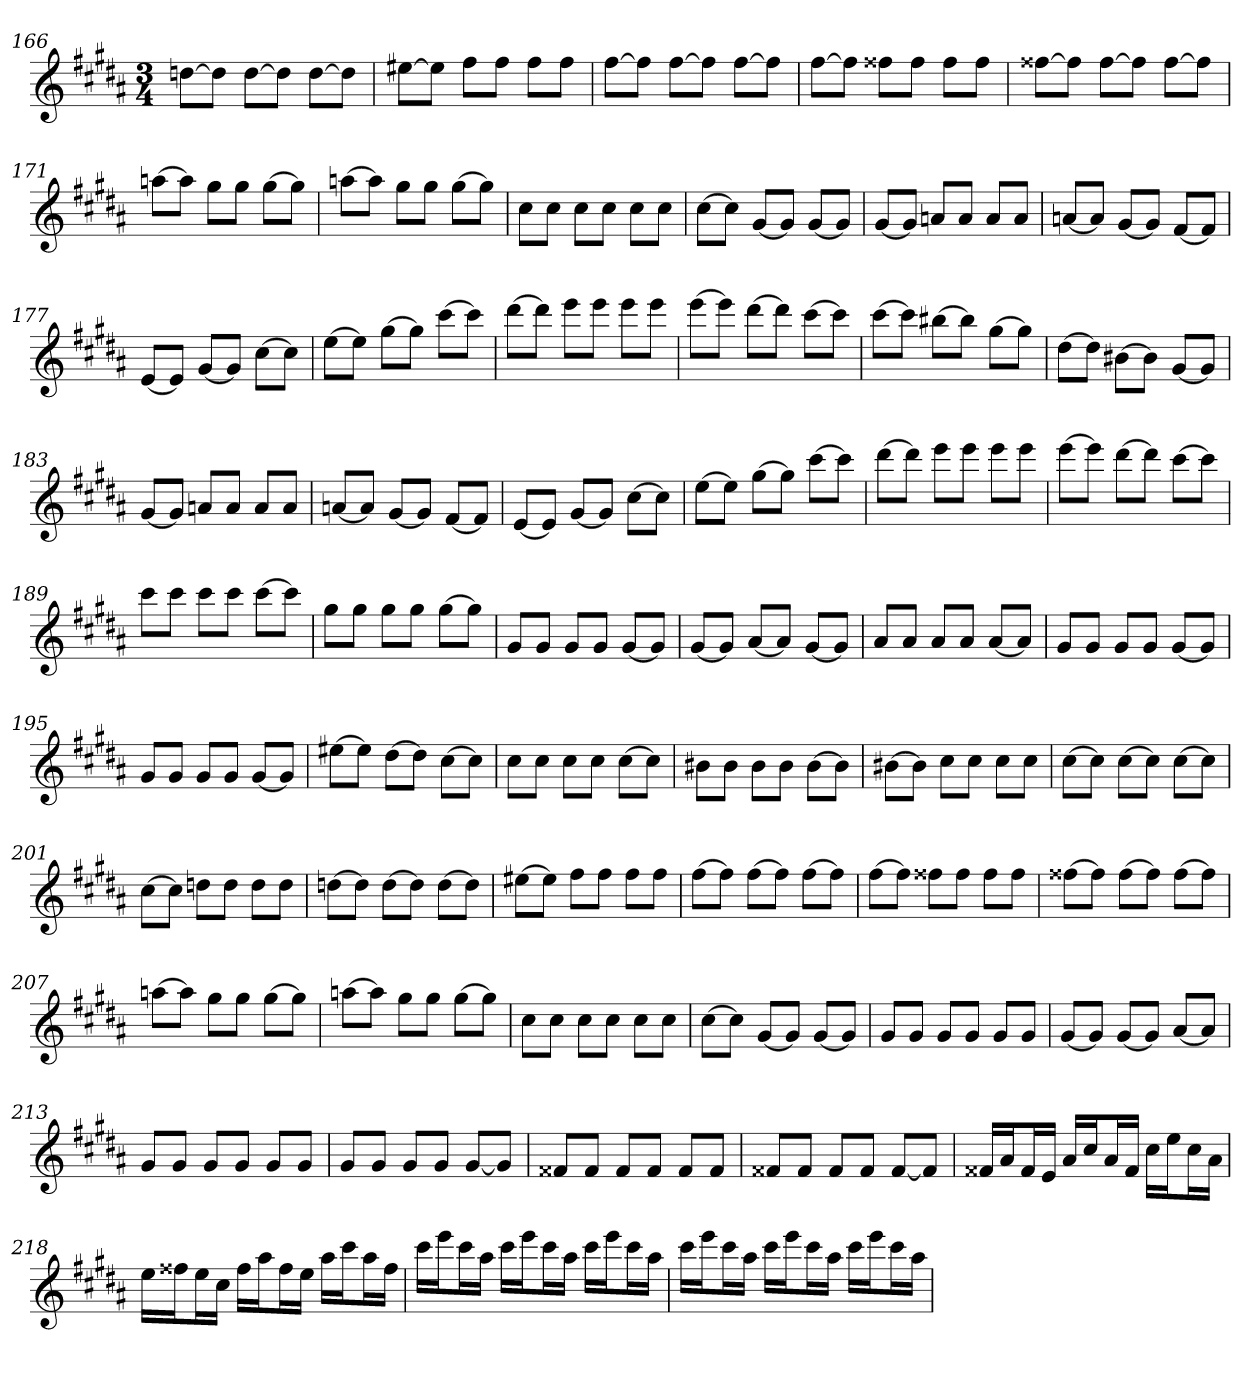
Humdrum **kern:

**kern
*part1
*staff1
*clefG2
*k[f#c#g#d#a#]
*B:
*M3/4
=166
[8ddn\L
8dd\J]
[8dd\L
8dd\J]
[8dd\L
8dd\J]
=167
[8ee#X\L
8ee#\J]
8ff#\L
8ff#\J
8ff#\L
8ff#\J
=168
[8ff#\L
8ff#\J]
[8ff#\L
8ff#\J]
[8ff#\L
8ff#\J]
=169
[8ff#\L
8ff#\J]
8ff##X\L
8ff##\J
8ff##\L
8ff##\J
=170
[8ff##X\L
8ff##\J]
[8ff##\L
8ff##\J]
[8ff##\L
8ff##\J]
=171
[8aan\L
8aa\J]
8gg#\L
8gg#\J
[8gg#\L
8gg#\J]
=172
[8aan\L
8aa\J]
8gg#\L
8gg#\J
[8gg#\L
8gg#\J]
=173
8cc#\L
8cc#\J
8cc#\L
8cc#\J
8cc#\L
8cc#\J
=174
[8cc#\L
8cc#\J]
[8g#/L
8g#/J]
[8g#/L
8g#/J]
=175
[8g#/L
8g#/J]
8an/L
8a/J
8a/L
8a/J
=176
[8an/L
8a/J]
[8g#/L
8g#/J]
[8f#/L
8f#/J]
=177
[8e/L
8e/J]
[8g#/L
8g#/J]
[8cc#\L
8cc#\J]
=178
[8ee\L
8ee\J]
[8gg#\L
8gg#\J]
[8ccc#\L
8ccc#\J]
=179
[8ddd#\L
8ddd#\J]
8eee\L
8eee\J
8eee\L
8eee\J
=180
[8eee\L
8eee\J]
[8ddd#\L
8ddd#\J]
[8ccc#\L
8ccc#\J]
=181
[8ccc#\L
8ccc#\J]
[8bb#X\L
8bb#\J]
[8gg#\L
8gg#\J]
=182
[8dd#\L
8dd#\J]
[8b#X\L
8b#\J]
[8g#/L
8g#/J]
=183
[8g#/L
8g#/J]
8an/L
8a/J
8a/L
8a/J
=184
[8an/L
8a/J]
[8g#/L
8g#/J]
[8f#/L
8f#/J]
=185
[8e/L
8e/J]
[8g#/L
8g#/J]
[8cc#\L
8cc#\J]
=186
[8ee\L
8ee\J]
[8gg#\L
8gg#\J]
[8ccc#\L
8ccc#\J]
=187
[8ddd#\L
8ddd#\J]
8eee\L
8eee\J
8eee\L
8eee\J
=188
[8eee\L
8eee\J]
[8ddd#\L
8ddd#\J]
[8ccc#\L
8ccc#\J]
=189
8ccc#\L
8ccc#\J
8ccc#\L
8ccc#\J
[8ccc#\L
8ccc#\J]
=190
8gg#\L
8gg#\J
8gg#\L
8gg#\J
[8gg#\L
8gg#\J]
=191
8g#/L
8g#/J
8g#/L
8g#/J
[8g#/L
8g#/J]
=192
[8g#/L
8g#/J]
[8a#/L
8a#/J]
[8g#/L
8g#/J]
=193
8a#/L
8a#/J
8a#/L
8a#/J
[8a#/L
8a#/J]
=194
8g#/L
8g#/J
8g#/L
8g#/J
[8g#/L
8g#/J]
=195
8g#/L
8g#/J
8g#/L
8g#/J
[8g#/L
8g#/J]
=196
[8ee#X\L
8ee#\J]
[8dd#\L
8dd#\J]
[8cc#\L
8cc#\J]
=197
8cc#\L
8cc#\J
8cc#\L
8cc#\J
[8cc#\L
8cc#\J]
=198
8b#X\L
8b#\J
8b#\L
8b#\J
[8b#\L
8b#\J]
=199
[8b#X\L
8b#\J]
8cc#\L
8cc#\J
8cc#\L
8cc#\J
=200
[8cc#\L
8cc#\J]
[8cc#\L
8cc#\J]
[8cc#\L
8cc#\J]
=201
[8cc#\L
8cc#\J]
8ddn\L
8dd\J
8dd\L
8dd\J
=202
[8ddn\L
8dd\J]
[8dd\L
8dd\J]
[8dd\L
8dd\J]
=203
[8ee#X\L
8ee#\J]
8ff#\L
8ff#\J
8ff#\L
8ff#\J
=204
[8ff#\L
8ff#\J]
[8ff#\L
8ff#\J]
[8ff#\L
8ff#\J]
=205
[8ff#\L
8ff#\J]
8ff##X\L
8ff##\J
8ff##\L
8ff##\J
=206
[8ff##X\L
8ff##\J]
[8ff##\L
8ff##\J]
[8ff##\L
8ff##\J]
=207
[8aan\L
8aa\J]
8gg#\L
8gg#\J
[8gg#\L
8gg#\J]
=208
[8aan\L
8aa\J]
8gg#\L
8gg#\J
[8gg#\L
8gg#\J]
=209
8cc#\L
8cc#\J
8cc#\L
8cc#\J
8cc#\L
8cc#\J
=210
[8cc#\L
8cc#\J]
[8g#/L
8g#/J]
[8g#/L
8g#/J]
=211
8g#/L
8g#/J
8g#/L
8g#/J
8g#/L
8g#/J
=212
[8g#/L
8g#/J]
[8g#/L
8g#/J]
[8a#/L
8a#/J]
=213
8g#/L
8g#/J
8g#/L
8g#/J
8g#/L
8g#/J
=214
8g#/L
8g#/J
8g#/L
8g#/J
[8g#/L
8g#/J]
=215
8f##X/L
8f##/J
8f##/L
8f##/J
8f##/L
8f##/J
=216
8f##X/L
8f##/J
8f##/L
8f##/J
[8f##/L
8f##/J]
=217
16f##X/LL
16a#/J
16f##/L
16e/JJ
16a#/LL
16cc#/J
16a#/L
16f##/JJ
16cc#\LL
16ee\J
16cc#\L
16a#\JJ
=218
16ee\LL
16ff##X\J
16ee\L
16cc#\JJ
16ff##\LL
16aa#\J
16ff##\L
16ee\JJ
16aa#\LL
16ccc#\J
16aa#\L
16ff##\JJ
=219
16ccc#\LL
16eee\J
16ccc#\L
16aa#\JJ
16ccc#\LL
16eee\J
16ccc#\L
16aa#\JJ
16ccc#\LL
16eee\J
16ccc#\L
16aa#\JJ
=220
16ccc#\LL
16eee\J
16ccc#\L
16aa#\JJ
16ccc#\LL
16eee\J
16ccc#\L
16aa#\JJ
16ccc#\LL
16eee\J
16ccc#\L
16aa#\JJ
=
*-
